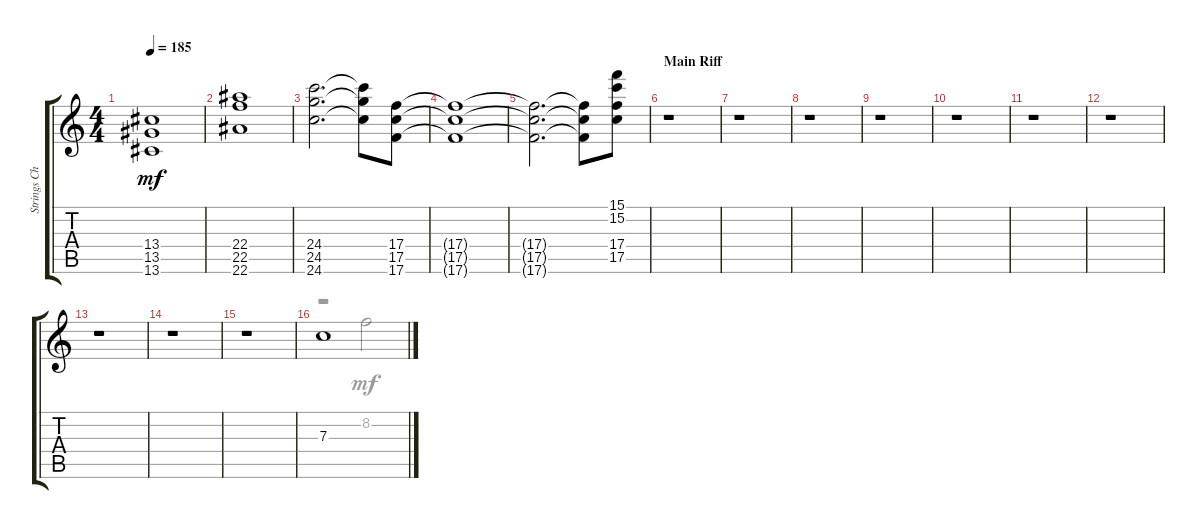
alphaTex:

\track ("Strings Chords" "Strings Ch") {instrument electricguitarclean}
\staff {score tabs}
\tuning (D4 A3 F3 C3 G2 C2) {hide}
\voice
\ts (4 4)
\tempo 185
\clef g2
\ks aminor
(13.4{t} 13.5{t} 13.6{t}).1{dy mf} |
(22.4 22.5 22.6).1 |
(24.4 24.5 24.6).2{d} (24.4{t} 24.5{t} 24.6{t}).8 (17.4 17.5 17.6).8 |
(17.4{t} 17.5{t} 17.6{t}).1 |
(17.4{t} 17.5{t} 17.6{t}).2{d} (17.4{t} 17.5{t} 17.6{t}).8 (15.1 15.2 17.4 17.5).8 |
\section ("" "Main Riff")
r.1 |
r.1 |
r.1 |
r.1 |
r.1 |
r.1 |
r.1 |
r.1 |
r.1 |
r.1 |
7.3.1
\voice
\clef g2
\ottava regular
\simile none
\ks aminor
|
|
|
|
|
|
|
|
|
|
|
|
|
|
|
r.2 8.2.2
